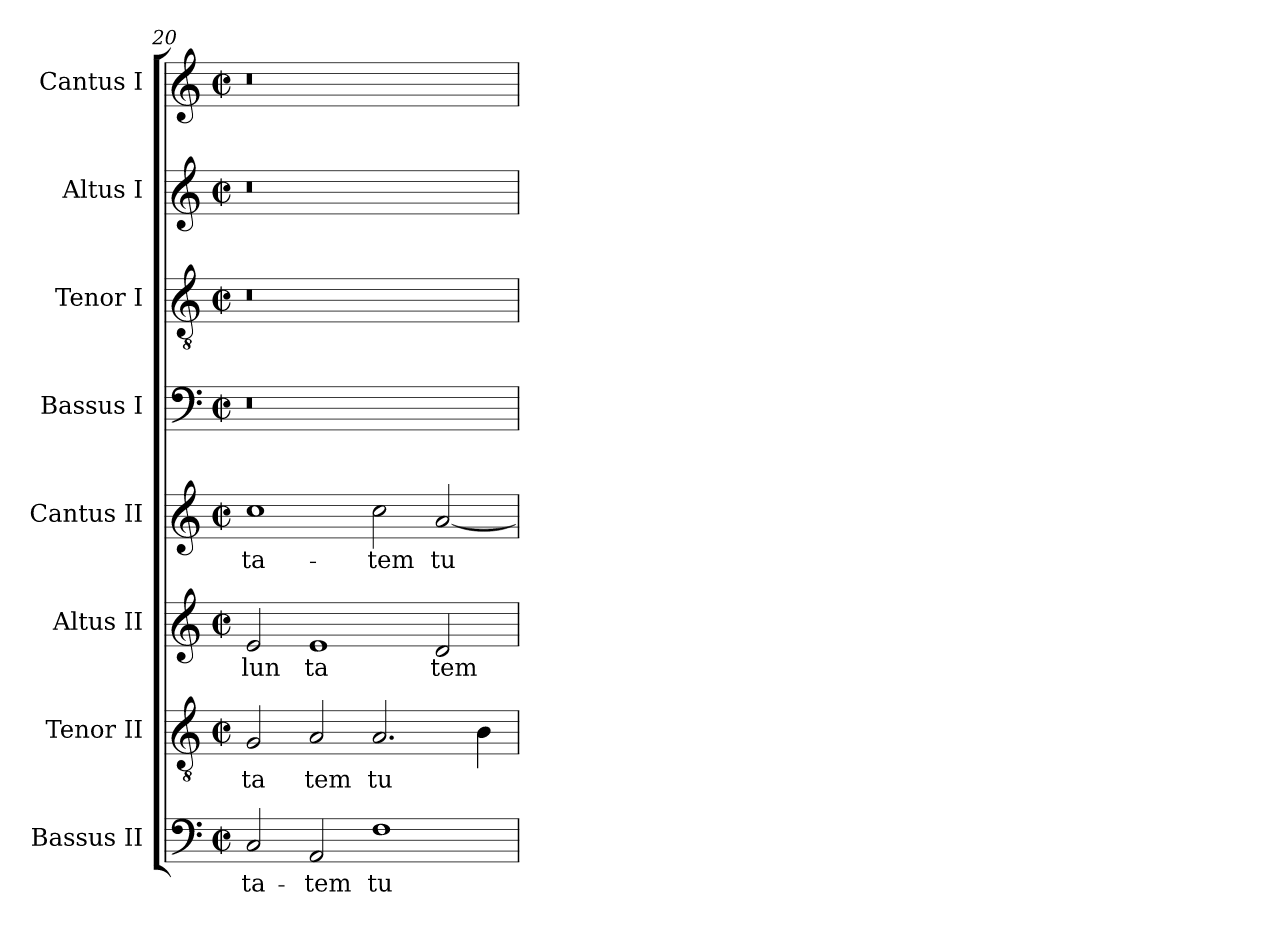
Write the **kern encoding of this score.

**kern	**text	**kern	**text	**kern	**text	**kern	**text	**kern	**kern	**kern	**kern
*part8	*part8	*part7	*part7	*part6	*part6	*part5	*part5	*part4	*part3	*part2	*part1
*staff8	*staff8	*staff7	*staff7	*staff6	*staff6	*staff5	*staff5	*staff4	*staff3	*staff2	*staff1
*I"Bassus II	*	*I"Tenor II	*	*I"Altus II	*	*I"Cantus II	*	*I"Bassus I	*I"Tenor I	*I"Altus I	*I"Cantus I
!!LO:LB:g=z
*clefF4	*	*clefGv2	*	*clefG2	*	*clefG2	*	*clefF4	*clefGv2	*clefG2	*clefG2
*M2/2	*	*M2/2	*	*M2/2	*	*M2/2	*	*M2/2	*M2/2	*M2/2	*M2/2
*met(c|)	*	*met(c|)	*	*met(c|)	*	*met(c|)	*	*met(c|)	*met(c|)	*met(c|)	*met(c|)
=20	=20	=20	=20	=20	=20	=20	=20	=20	=20	=20	=20
!	!LO:LY:b:cj	!	!LO:LY:b:cj	!	!LO:LY:b:cj	!	!LO:LY:b:cj	!	!	!	!
2C/	ta-	2G/	ta	2e/	lun	1cc	ta-	0r	0r	0r	0r
!	!LO:LY:b:cj	!	!LO:LY:b:cj	!	!LO:LY:b:cj	!	!	!	!	!	!
2AA/	-tem	2A/	tem	1e	ta	.	.	.	.	.	.
!	!LO:LY:b:cj	!	!LO:LY:b:cj	!	!	!	!LO:LY:b:cj	!	!	!	!
1F	tu-	2.A/	tu	.	.	2cc\	-tem	.	.	.	.
!	!	!	!	!	!LO:LY:b:cj	!	!LO:LY:b:cj	!	!	!	!
.	.	.	.	2d/	tem	[<2a/	tu-	.	.	.	.
.	.	4B\	.	.	.	.	.	.	.	.	.
=	=	=	=	=	=	=	=	=	=	=	=
*-	*-	*-	*-	*-	*-	*-	*-	*-	*-	*-	*-
